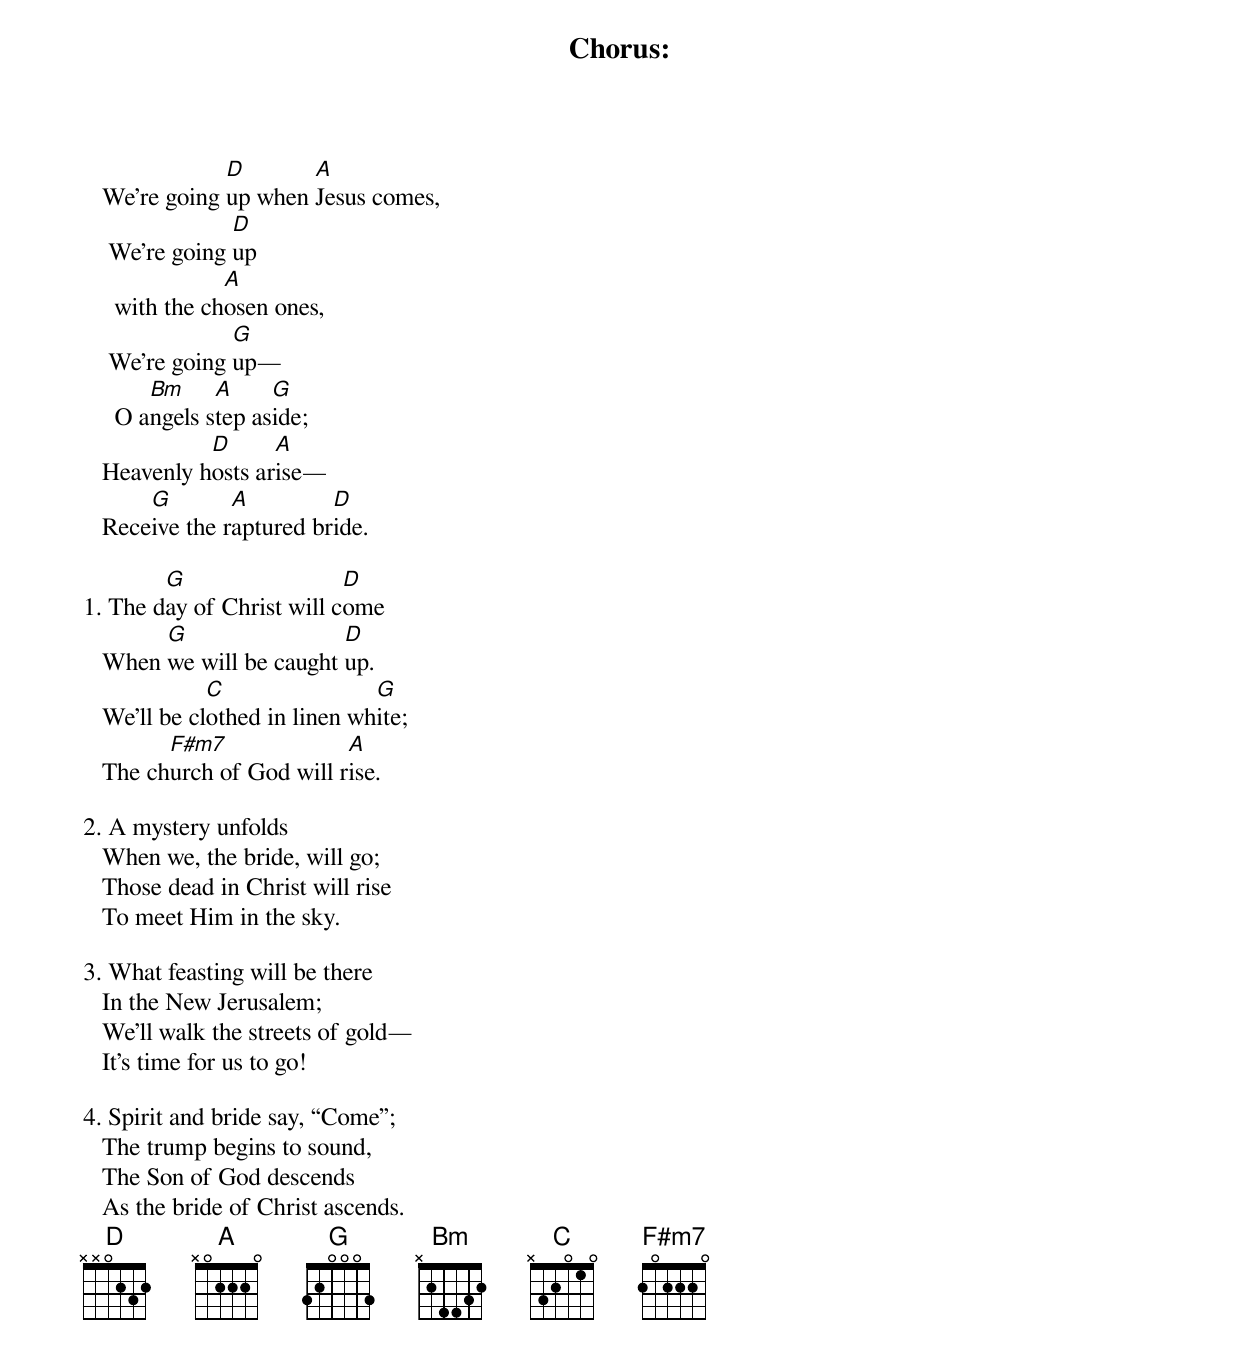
Chorus:
               D       A
   We’re going up when Jesus comes,
                D
    We’re going up
                A
     with the chosen ones,
                G
    We’re going up—
        Bm     A     G
     O angels step aside;
             D      A
   Heavenly hosts arise—
       G        A         D
   Receive the raptured bride.

        G                  D
1. The day of Christ will come
        G                 D
   When we will be caught up.
              C                G
   We’ll be clothed in linen white;
         F#m7              A
   The church of God will rise.

2. A mystery unfolds
   When we, the bride, will go;
   Those dead in Christ will rise
   To meet Him in the sky.

3. What feasting will be there
   In the New Jerusalem;
   We’ll walk the streets of gold—
   It’s time for us to go!

4. Spirit and bride say, “Come”;
   The trump begins to sound,
   The Son of God descends
   As the bride of Christ ascends.
